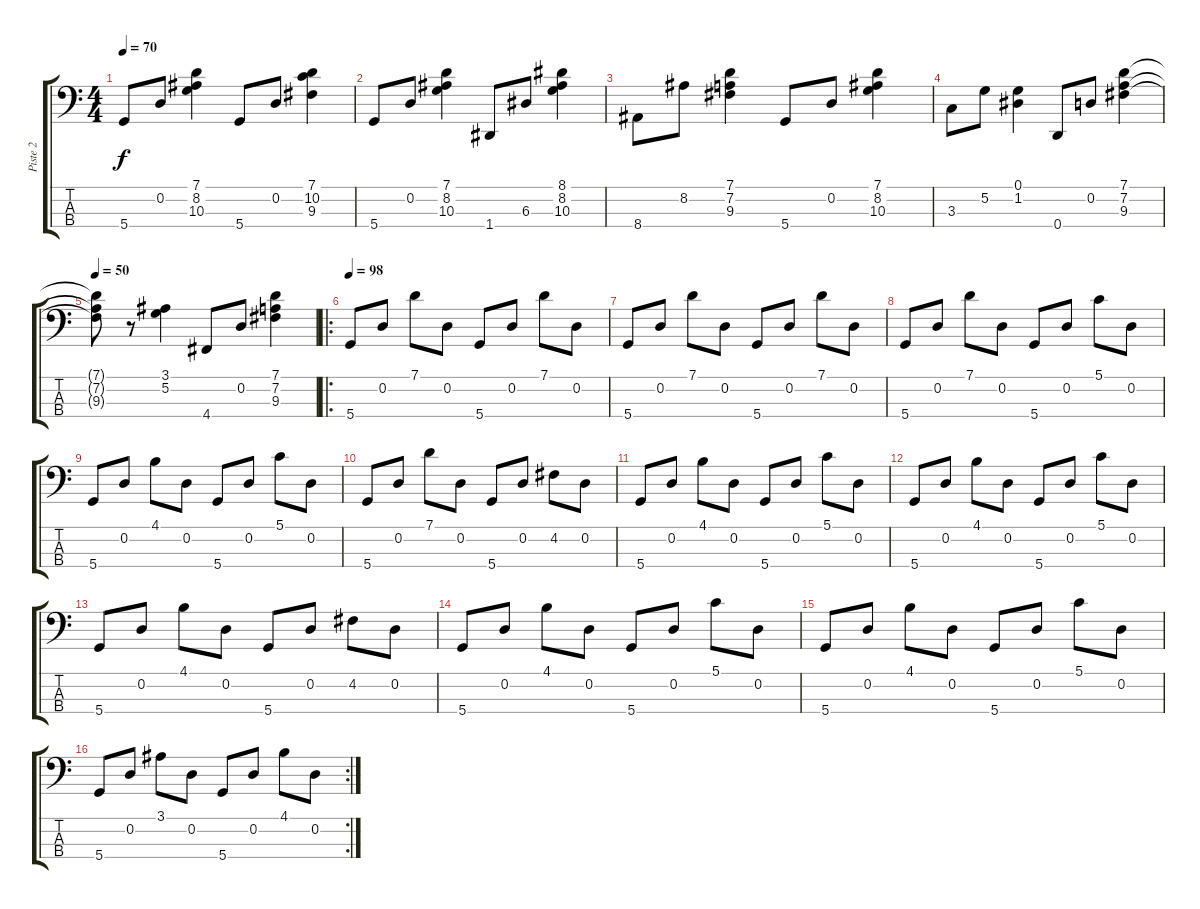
\track ("Piste 2" "Piste 2") {instrument acousticbass}
\staff {score tabs}
\tuning (G2 D2 A1 D1) {hide}
\ts (4 4)
\tempo 70
\clef f4
\ks c
5.4.8{dy f} 0.2.8 (7.1 8.2 10.3).4 5.4.8 0.2.8 (7.1 10.2 9.3).4 |
5.4.8 0.2.8 (7.1 8.2 10.3).4 1.4.8 6.3.8 (8.1 8.2 10.3).4 |
8.4.8 8.2.8 (7.1 7.2 9.3).4 5.4.8 0.2.8 (7.1 8.2 10.3).4 |
3.3.8 5.2.8 (0.1 1.2).4 0.4.8 0.2.8 (7.1 7.2 9.3).4 |
\tempo 50
(7.1{t} 7.2{t} 9.3{t}).8 r.8 (3.1 5.2).4 4.4.8 0.2.8 (7.1 7.2 9.3).4 |
\ro
\tempo 98
5.4.8 0.2.8 7.1.8 0.2.8 5.4.8 0.2.8 7.1.8 0.2.8 |
5.4.8 0.2.8 7.1.8 0.2.8 5.4.8 0.2.8 7.1.8 0.2.8 |
5.4.8 0.2.8 7.1.8 0.2.8 5.4.8 0.2.8 5.1.8 0.2.8 |
5.4.8 0.2.8 4.1.8 0.2.8 5.4.8 0.2.8 5.1.8 0.2.8 |
5.4.8 0.2.8 7.1.8 0.2.8 5.4.8 0.2.8 4.2.8 0.2.8 |
5.4.8 0.2.8 4.1.8 0.2.8 5.4.8 0.2.8 5.1.8 0.2.8 |
5.4.8 0.2.8 4.1.8 0.2.8 5.4.8 0.2.8 5.1.8 0.2.8 |
5.4.8 0.2.8 4.1.8 0.2.8 5.4.8 0.2.8 4.2.8 0.2.8 |
5.4.8 0.2.8 4.1.8 0.2.8 5.4.8 0.2.8 5.1.8 0.2.8 |
5.4.8 0.2.8 4.1.8 0.2.8 5.4.8 0.2.8 5.1.8 0.2.8 |
\rc 2
5.4.8 0.2.8 3.1.8 0.2.8 5.4.8 0.2.8 4.1.8 0.2.8
